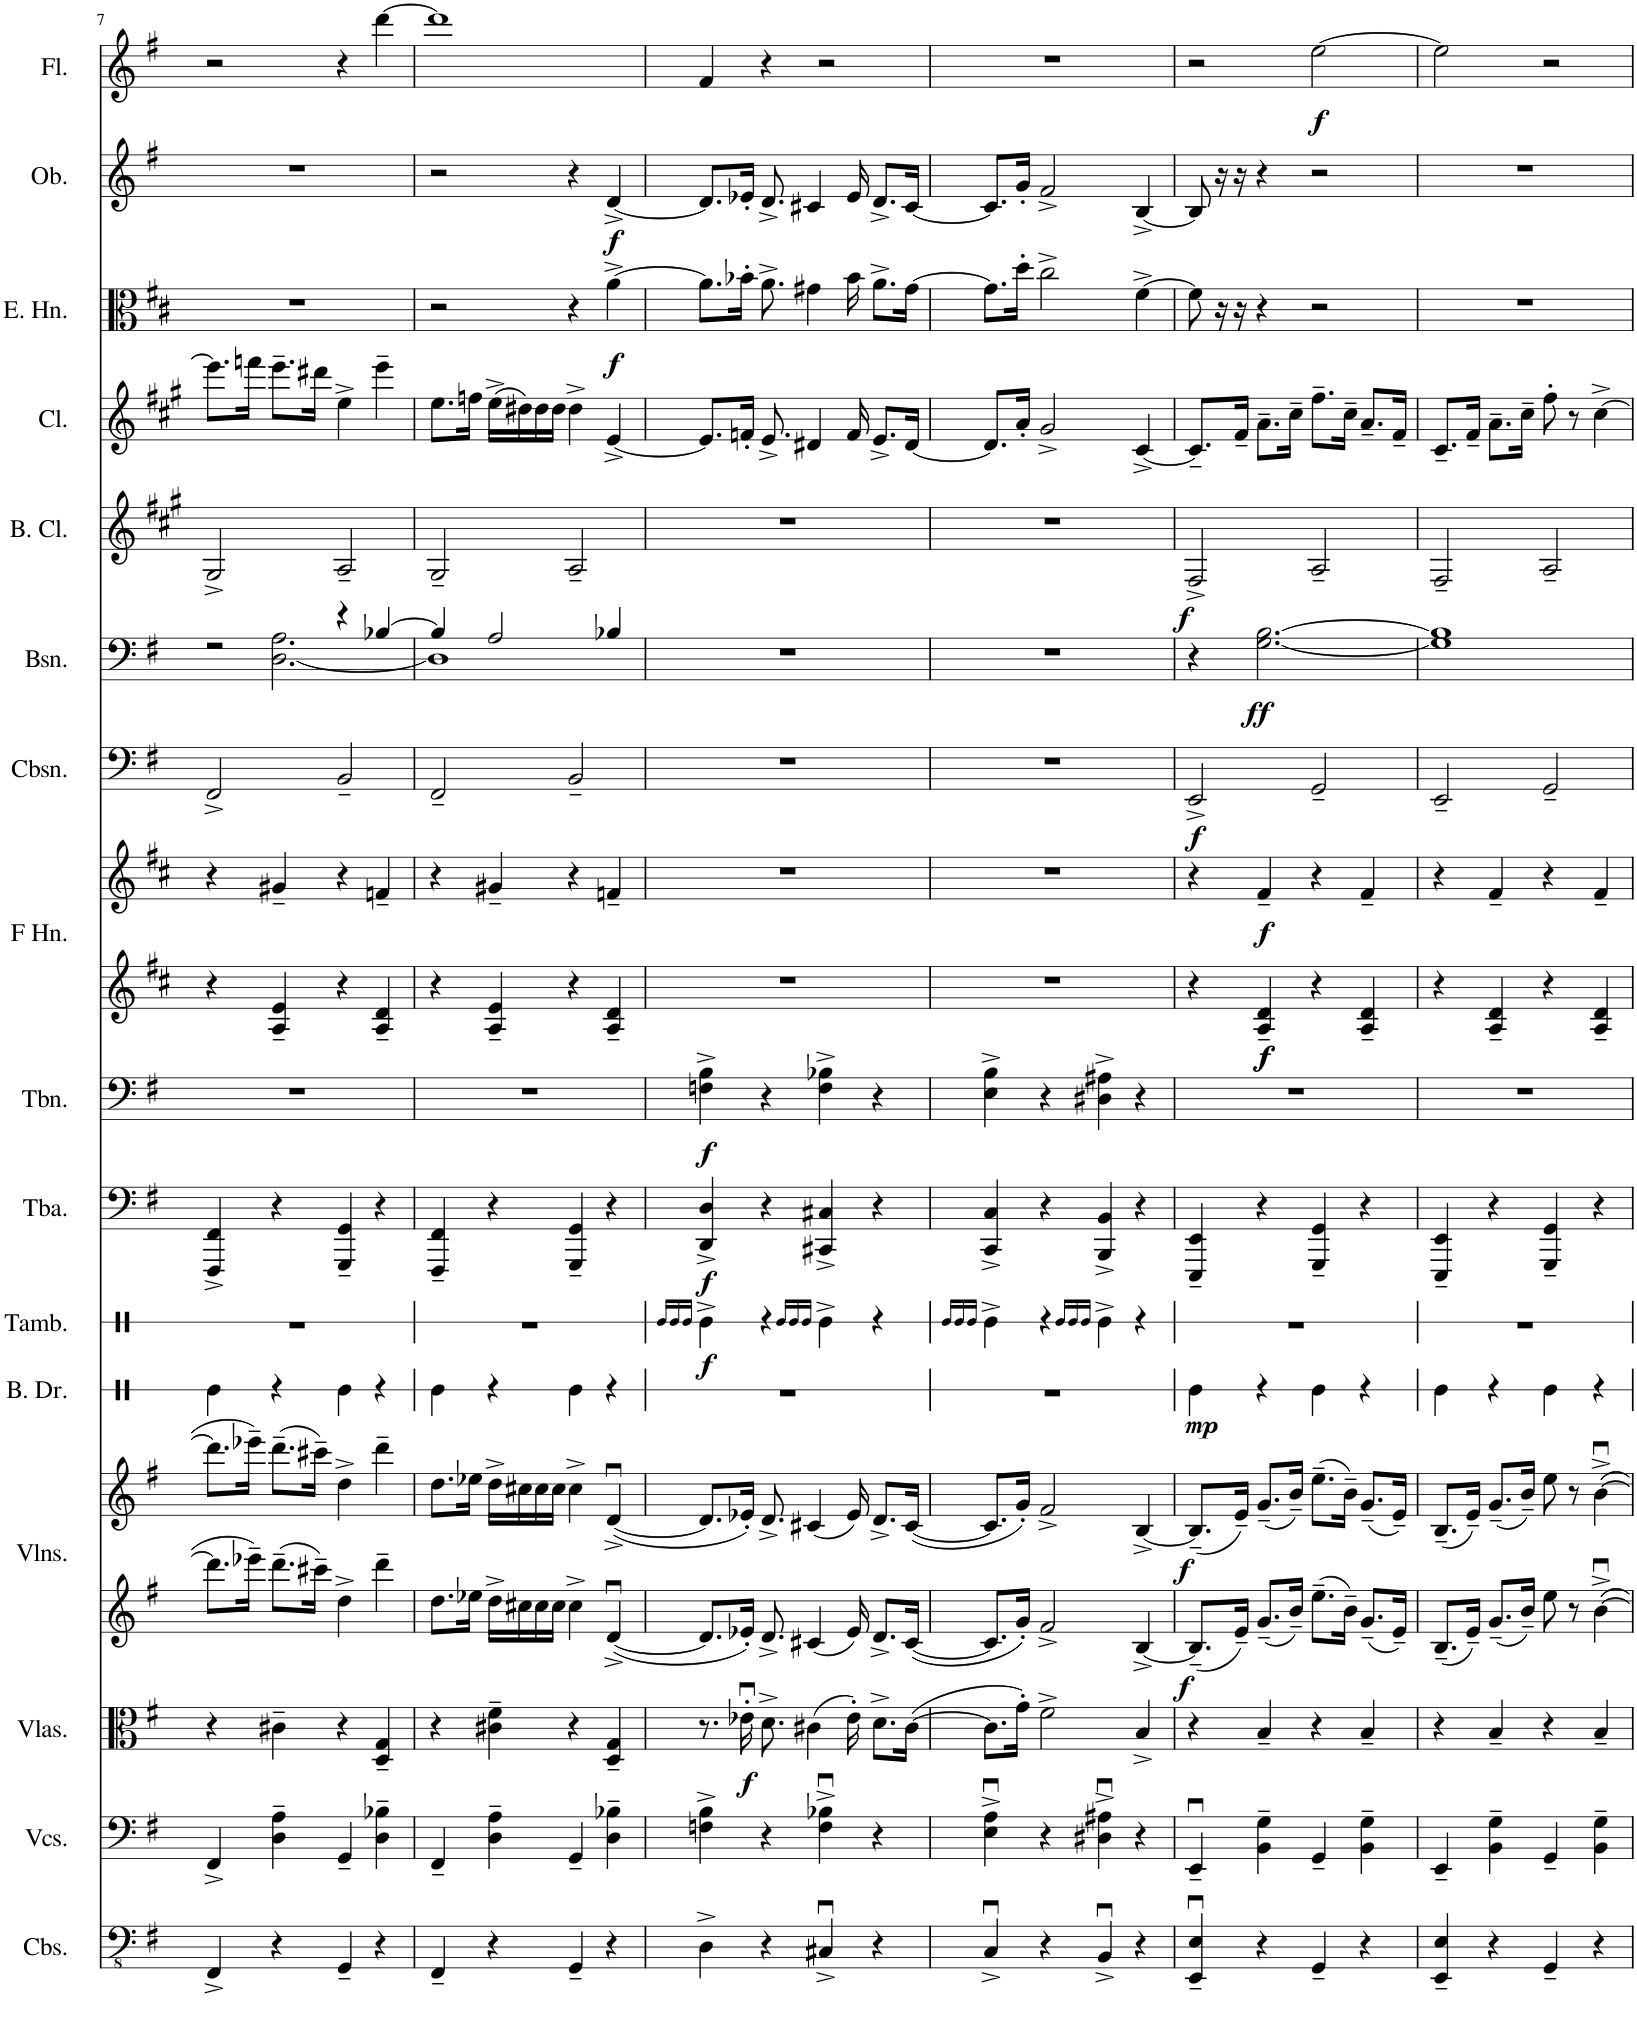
**kern	**kern	**kern	**dynam	**kern	**kern	**dynam	**kern	**dynam	**kern	**dynam	**kern	**kern	**dynam	**kern	**dynam	**kern	**dynam	**kern	**dynam	**kern	**kern	**dynam	**kern	**dynam	**kern	**dynam
*part14	*part13	*part12	*part12	*part11	*part11	*part11	*part10	*part10	*part9	*part9	*part8	*part8	*part8	*part7	*part7	*part6	*part6	*part5	*part5	*part4	*part3	*part3	*part2	*part2	*part1	*part1
*staff16	*staff15	*staff14	*staff14	*staff13	*staff12	*staff12/13	*staff11	*staff11	*staff10	*staff10	*staff9	*staff8	*staff8/9	*staff7	*staff7	*staff6	*staff6	*staff5	*staff5	*staff4	*staff3	*staff3	*staff2	*staff2	*staff1	*staff1
*I"Contrabasses	*I"Violoncellos	*I"Violas	*	*I"Violins	*	*	*I"Tuba	*	*I"Trombone	*	*I"Horn in F	*	*	*I"Contrabassoon	*	*I"Bassoon	*	*I"Bass Clarinet	*	*I"Clarinet	*I"English Horn	*	*I"Oboe	*	*I"Flute	*
*I'Cbs.	*I'Vcs.	*I'Vlas.	*	*I'Vlns.	*	*	*I'Tba.	*	*I'Tbn.	*	*	*	*	*I'Cbsn.	*	*I'Bsn.	*	*I'B. Cl.	*	*I'Cl.	*I'E. Hn.	*	*I'Ob.	*	*I'Fl.	*
!!LO:PB:g=z
*clefFv4	*clefF4	*clefC3	*	*clefG2	*clefG2	*	*clefF4	*	*clefF4	*	*clefG2	*clefG2	*	*clefF4	*	*clefF4	*	*clefG2	*	*clefG2	*clefC3	*	*clefG2	*	*clefG2	*
*	*	*	*	*	*	*	*	*	*	*	*Trd4c7	*Trd4c7	*	*Trd7c12	*	*	*	*Trd8c14	*	*Trd1c2	*Trd4c7	*	*	*	*	*
*k[f#]	*k[f#]	*k[f#]	*	*k[f#]	*k[f#]	*	*k[f#]	*	*k[f#]	*	*k[f#c#]	*k[f#c#]	*	*k[f#]	*	*k[f#]	*	*k[f#c#g#]	*	*k[f#c#g#]	*k[f#c#]	*	*k[f#]	*	*k[f#]	*
*M4/4	*M4/4	*M4/4	*	*M4/4	*M4/4	*	*M4/4	*	*M4/4	*	*M4/4	*M4/4	*	*M4/4	*	*M4/4	*	*M4/4	*	*M4/4	*M4/4	*	*M4/4	*	*M4/4	*
=7	=7	=7	=7	=7	=7	=7	=7	=7	=7	=7	=7	=7	=7	=7	=7	=7	=7	=7	=7	=7	=7	=7	=7	=7	=7	=7
*	*	*	*	*	*	*	*	*	*	*	*	*	*	*	*	*^	*	*	*	*	*	*	*	*	*	*
4FFF#^/	4FF#^/	4r	.	8.ddd\L]	8.ddd\L]	.	4FFF#/^ 4FF#/^	.	1r	.	4r	4r	.	2FF#^/	.	2r	4ryy	.	2G#^/	.	8.eee\L]	1r	.	1r	.	2r	.
.	.	.	.	16eee-X~\Jk	16eee-X~\Jk	.	.	.	.	.	.	.	.	.	.	.	.	.	.	.	16fffn\Jk	.	.	.	.	.	.
4r	4D\~ 4A\~	4c#X~\	.	8.ddd~\L	(8.ddd~\L	.	4r	.	.	.	4A/~ 4e/~	4g#X~/	.	.	.	.	[2.D\ 2.A\	.	.	.	8.eee~\L	.	.	.	.	.	.
.	.	.	.	16ccc#X~\Jk	16ccc#X~\Jk)	.	.	.	.	.	.	.	.	.	.	.	.	.	.	.	16ddd#X\Jk	.	.	.	.	.	.
4GGG~/	4GG~/	4r	.	4dd^\	4dd^\	.	4GGG/~ 4GG/~	.	.	.	4r	4r	.	2BB~/	.	4r	.	.	2A~/	.	4ee^\	.	.	.	.	4r	.
4r	4D\~ 4B-X\~	4D/~ 4G/~	.	4ddd~\	4ddd~\	.	4r	.	.	.	4A/~ 4d/~	4fn~/	.	.	.	[4B-X/	.	.	.	.	4eee~\	.	.	.	.	[4ddd\	.
=8	=8	=8	=8	=8	=8	=8	=8	=8	=8	=8	=8	=8	=8	=8	=8	=8	=8	=8	=8	=8	=8	=8	=8	=8	=8	=8	=8
4FFF#~/	4FF#~/	4r	.	8.dd\L	8.dd\L	.	4FFF#/~ 4FF#/~	.	1r	.	4r	4r	.	2FF#~/	.	4B-/]	1D]	.	2G#~/	.	8.ee\L	2r	.	2r	.	1ddd]	.
.	.	.	.	16ee-X\Jk	16ee-X\Jk	.	.	.	.	.	.	.	.	.	.	.	.	.	.	.	16ffn\Jk	.	.	.	.	.	.
4r	4D\~ 4A\~	4c#X\~ 4f#\~	.	16dd^\LL	16dd^\LL	.	4r	.	.	.	4A/~ 4e/~	4g#X~/	.	.	.	2A/	.	.	.	.	(16ee^\LL	.	.	.	.	.	.
.	.	.	.	16cc#X\	16cc#X\	.	.	.	.	.	.	.	.	.	.	.	.	.	.	.	16dd#X\)	.	.	.	.	.	.
.	.	.	.	16cc#\	16cc#\	.	.	.	.	.	.	.	.	.	.	.	.	.	.	.	16dd#\	.	.	.	.	.	.
.	.	.	.	16cc#\JJ	16cc#\JJ	.	.	.	.	.	.	.	.	.	.	.	.	.	.	.	16dd#\JJ	.	.	.	.	.	.
4GGG~/	4GG~/	4r	.	4cc#^\	4cc#^\	.	4GGG/~ 4GG/~	.	.	.	4r	4r	.	2BB~/	.	.	.	.	2A~/	.	4dd#^\	4r	.	4r	.	.	.
!	!	!	!	!	!	!	!	!	!	!	!	!	!	!	!	!	!	!	!	!	!	!	!LO:DY:b	!	!LO:DY:b	!	!
4r	4D\~ 4B-X\~	4D/~ 4G/~	.	[4du^/	([4du^/	.	4r	.	.	.	4A/~ 4d/~	4fn~/	.	.	.	4B-X/	.	.	.	.	[4e^/	[4a^\	f	[4d^/	f	.	.
*	*	*	*	*	*	*	*	*	*	*	*	*	*	*	*	*v	*v	*	*	*	*	*	*	*	*	*	*
=9	=9	=9	=9	=9	=9	=9	=9	=9	=9	=9	=9	=9	=9	=9	=9	=9	=9	=9	=9	=9	=9	=9	=9	=9	=9	=9
!	!	!	!	!	!	!	!	!LO:DY:b	!	!LO:DY:b	!	!	!	!	!	!	!	!	!	!	!	!	!	!	!	!
4DD^\	4Fn\^ 4B\^	8.r	.	8.d/L]	8.d/L]	.	4DD/^ 4D/^	f	4Fn\^ 4B\^	f	1r	1r	.	1r	.	1r	.	1r	.	8.e/L]	8.a\L]	.	8.d/L]	.	4f#/	.
!	!	!	!LO:DY:b	!	!	!	!	!	!	!	!	!	!	!	!	!	!	!	!	!	!	!	!	!	!	!
.	.	16e-Xu'\	f	16e-X'/Jk	16e-X'/Jk)	.	.	.	.	.	.	.	.	.	.	.	.	.	.	16fn'/Jk	16b-X'\Jk	.	16e-X'/Jk	.	.	.
4r	4r	8.d^\	.	8.d^/	8.d^/	.	4r	.	4r	.	.	.	.	.	.	.	.	.	.	8.e^/	8.a^\	.	8.d^/	.	4r	.
.	.	(4c#X\	.	4c#X/	(4c#X/	.	.	.	.	.	.	.	.	.	.	.	.	.	.	4d#X/	4g#X\	.	4c#X/	.	.	.
4CC#Xu^/	4F\u^ 4B-X\u^	.	.	.	.	.	4CC#X/^ 4C#X/^	.	4F\^ 4B-X\^	.	.	.	.	.	.	.	.	.	.	.	.	.	.	.	2r	.
.	.	16e-'\)	.	16e-/	16e-/)	.	.	.	.	.	.	.	.	.	.	.	.	.	.	16f/	16b-\	.	16e-/	.	.	.
4r	4r	8.d^\L	.	8.d^/L	8.d^/L	.	4r	.	4r	.	.	.	.	.	.	.	.	.	.	8.e^/L	8.a^\L	.	8.d^/L	.	.	.
.	.	([16c#\Jk	.	[16c#/Jk	([16c#/Jk	.	.	.	.	.	.	.	.	.	.	.	.	.	.	[16d#/Jk	[16g#\Jk	.	[16c#/Jk	.	.	.
=10	=10	=10	=10	=10	=10	=10	=10	=10	=10	=10	=10	=10	=10	=10	=10	=10	=10	=10	=10	=10	=10	=10	=10	=10	=10	=10
4CCu^/	4E\u^ 4A\u^	8.c#\L]	.	8.c#/L]	8.c#/L]	.	4CC/^ 4C/^	.	4E\^ 4B\^	.	1r	1r	.	1r	.	1r	.	1r	.	8.d#/L]	8.g#\L]	.	8.c#/L]	.	1r	.
.	.	16g'\Jk)	.	16g'/Jk	16g'/Jk)	.	.	.	.	.	.	.	.	.	.	.	.	.	.	16a'/Jk	16dd'\Jk	.	16g'/Jk	.	.	.
4r	4r	2f#^\	.	2f#^/	2f#^/	.	4r	.	4r	.	.	.	.	.	.	.	.	.	.	2g#^/	2cc#^\	.	2f#^/	.	.	.
4BBBu^/	4D#X\u^ 4A#X\u^	.	.	.	.	.	4BBB/^ 4BB/^	.	4D#X\^ 4A#X\^	.	.	.	.	.	.	.	.	.	.	.	.	.	.	.	.	.
4r	4r	4B^/	.	[4B^/	[4B^/	.	4r	.	4r	.	.	.	.	.	.	.	.	.	.	[4c#^/	[4f#^\	.	[4B^/	.	.	.
=11	=11	=11	=11	=11	=11	=11	=11	=11	=11	=11	=11	=11	=11	=11	=11	=11	=11	=11	=11	=11	=11	=11	=11	=11	=11	=11
!	!	!	!	!	!	!LO:DY:b=2	!	!	!	!	!	!	!	!	!	!	!	!	!	!	!	!	!	!	!	!
!	!	!	!	!	!	!LO:DY:n=1:b	!	!	!	!	!	!	!	!	!LO:DY:b	!	!	!	!LO:DY:b	!	!	!	!	!	!	!
4EEE/u~ 4EE/u~	4EEu~/	4r	.	8.B~/L]	(8.B~/L]	f f	4EEE/~ 4EE/~	.	1r	.	4r	4r	.	2EE^/	f	4r	.	2F#^/	f	8.c#~/L]	8f#\]	.	8B/]	.	2r	.
.	.	.	.	.	.	.	.	.	.	.	.	.	.	.	.	.	.	.	.	.	16r	.	16r	.	.	.
.	.	.	.	16e~/Jk	16e~/Jk)	.	.	.	.	.	.	.	.	.	.	.	.	.	.	16f#~/Jk	16r	.	16r	.	.	.
!	!	!	!	!	!	!	!	!	!	!	!	!	!LO:DY:b=2	!	!	!	!	!	!	!	!	!	!	!	!	!
!	!	!	!	!	!	!	!	!	!	!	!	!	!LO:DY:n=1:b=2	!	!	!	!	!	!	!	!	!	!	!	!	!
!	!	!	!	!	!	!	!	!	!	!	!	!	!LO:DY:n=2:b	!	!	!	!LO:DY:b	!	!	!	!	!	!	!	!	!
4r	4BB\~ 4G\~	4B~/	.	8.g~/L	(8.g~/L	.	4r	.	.	.	4A/~ 4d/~	4f#~/	f f f	.	.	[2.G\ [2.B\	ff	.	.	8.a~\L	4r	.	4r	.	.	.
.	.	.	.	16b~/Jk	16b~/Jk)	.	.	.	.	.	.	.	.	.	.	.	.	.	.	16cc#~\Jk	.	.	.	.	.	.
!	!	!	!	!	!	!	!	!	!	!	!	!	!	!	!	!	!	!	!	!	!	!	!	!	!	!LO:DY:b
4GGG~/	4GG~/	4r	.	8.ee~\L	(8.ee~\L	.	4GGG/~ 4GG/~	.	.	.	4r	4r	.	2GG~/	.	.	.	2A~/	.	8.ff#~\L	2r	.	2r	.	[2ee\	f
.	.	.	.	16b~\Jk	16b~\Jk)	.	.	.	.	.	.	.	.	.	.	.	.	.	.	16cc#~\Jk	.	.	.	.	.	.
4r	4BB\~ 4G\~	4B~/	.	8.g~/L	(8.g~/L	.	4r	.	.	.	4A/~ 4d/~	4f#~/	.	.	.	.	.	.	.	8.a~/L	.	.	.	.	.	.
.	.	.	.	16e~/Jk	16e~/Jk)	.	.	.	.	.	.	.	.	.	.	.	.	.	.	16f#~/Jk	.	.	.	.	.	.
=12	=12	=12	=12	=12	=12	=12	=12	=12	=12	=12	=12	=12	=12	=12	=12	=12	=12	=12	=12	=12	=12	=12	=12	=12	=12	=12
4EEE/~ 4EE/~	4EE~/	4r	.	8.B~/L	(8.B~/L	.	4EEE/~ 4EE/~	.	1r	.	4r	4r	.	2EE~/	.	1G] 1B]	.	2F#~/	.	8.c#~/L	1r	.	1r	.	2ee\]	.
.	.	.	.	16e~/Jk	16e~/Jk)	.	.	.	.	.	.	.	.	.	.	.	.	.	.	16f#~/Jk	.	.	.	.	.	.
4r	4BB\~ 4G\~	4B~/	.	8.g~/L	(8.g~/L	.	4r	.	.	.	4A/~ 4d/~	4f#~/	.	.	.	.	.	.	.	8.a~\L	.	.	.	.	.	.
.	.	.	.	16b~/Jk	16b~/Jk)	.	.	.	.	.	.	.	.	.	.	.	.	.	.	16cc#~\Jk	.	.	.	.	.	.
4GGG~/	4GG~/	4r	.	8ee\	8ee\	.	4GGG/~ 4GG/~	.	.	.	4r	4r	.	2GG~/	.	.	.	2A~/	.	8ff#'\	.	.	.	.	2r	.
.	.	.	.	8r	8r	.	.	.	.	.	.	.	.	.	.	.	.	.	.	8r	.	.	.	.	.	.
4r	4BB\~ 4G\~	4B~/	.	[4bu^\	[4bu^\	.	4r	.	.	.	4A/~ 4d/~	4f#~/	.	.	.	.	.	.	.	[4cc#^\	.	.	.	.	.	.
=	=	=	=	=	=	=	=	=	=	=	=	=	=	=	=	=	=	=	=	=	=	=	=	=	=	=
*-	*-	*-	*-	*-	*-	*-	*-	*-	*-	*-	*-	*-	*-	*-	*-	*-	*-	*-	*-	*-	*-	*-	*-	*-	*-	*-
